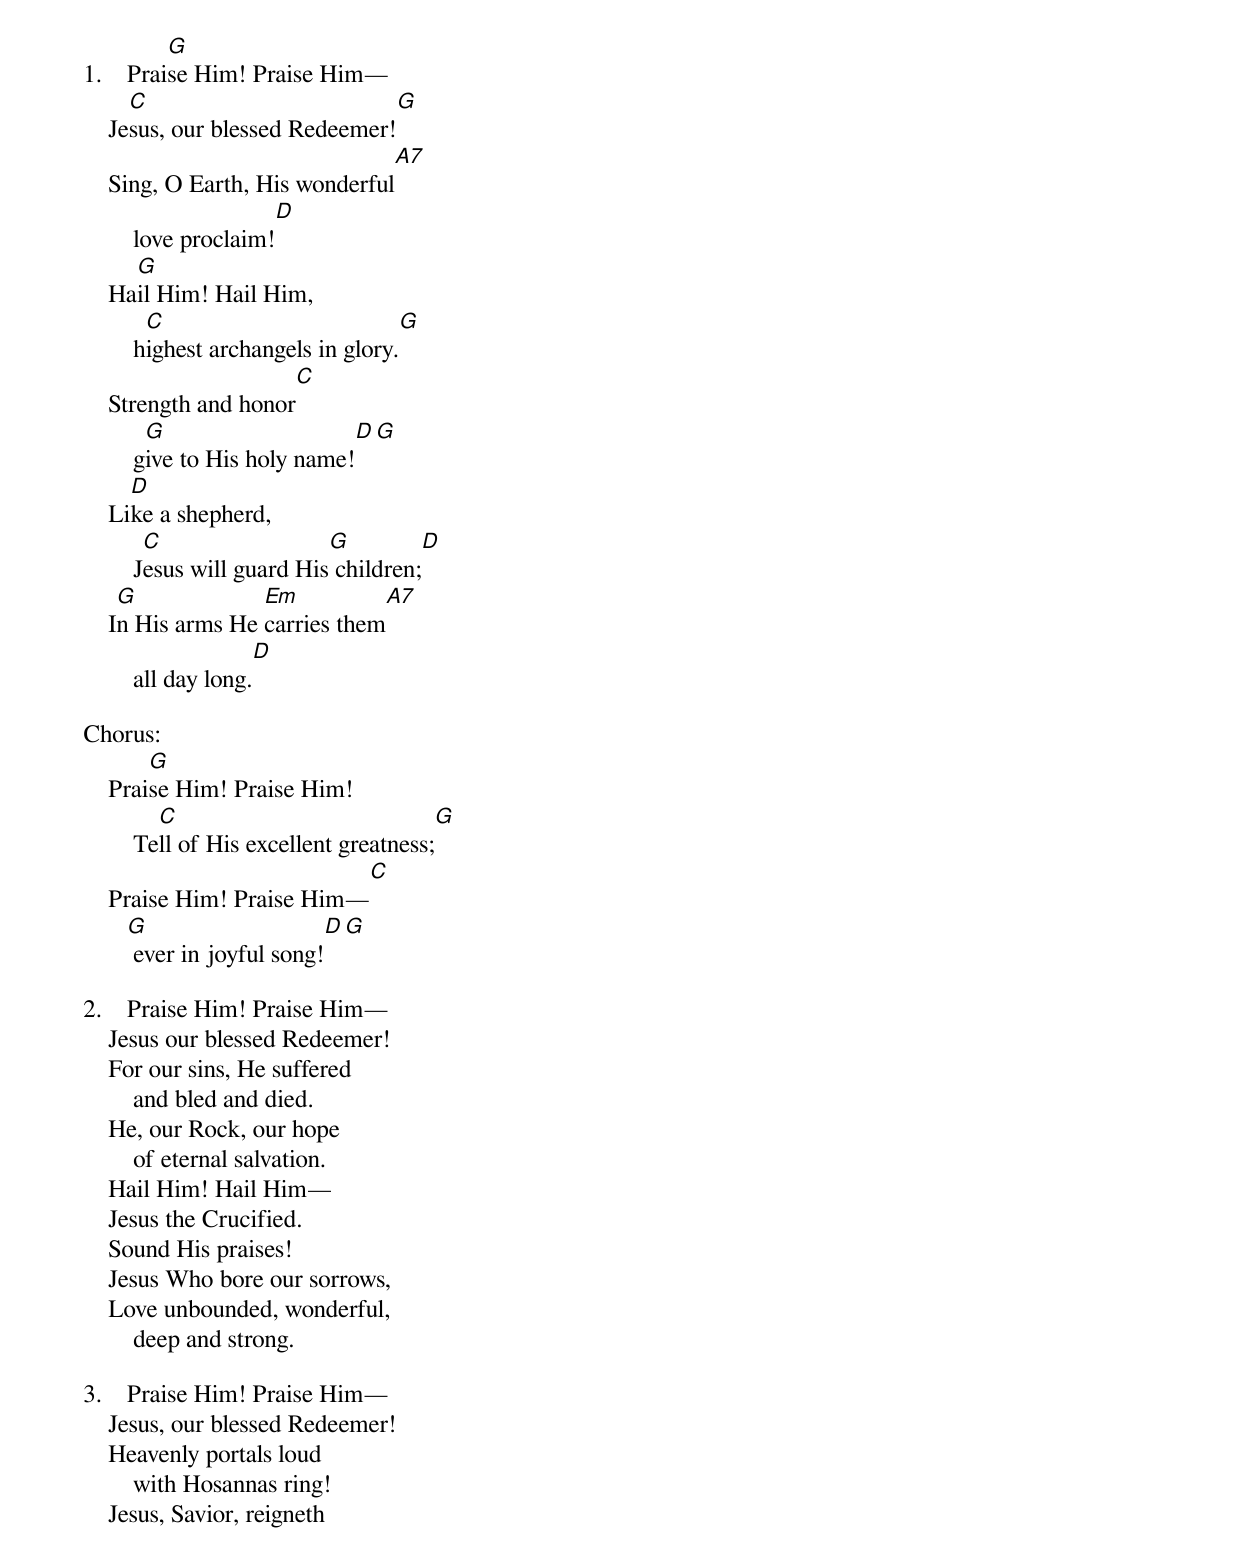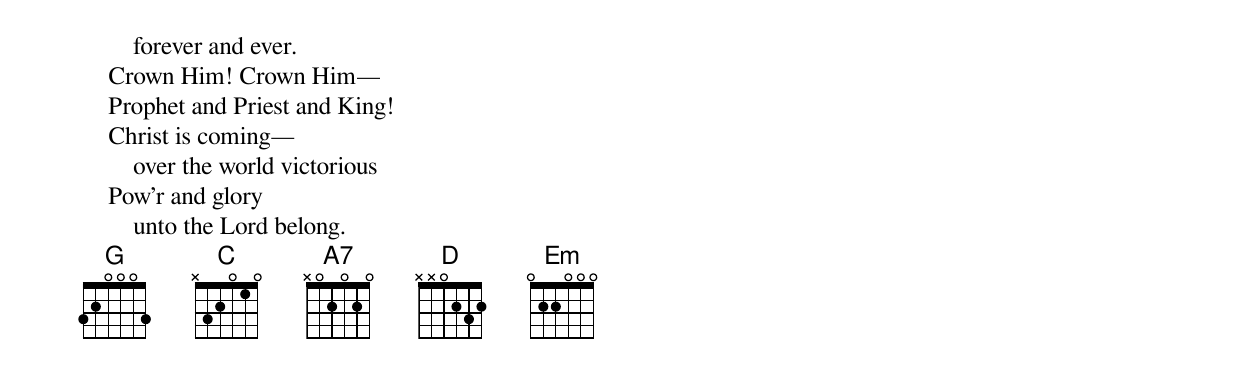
          G
1.    Praise Him! Praise Him—
      C                                        G
    Jesus, our blessed Redeemer!
                                              A7
    Sing, O Earth, His wonderful
                          D
        love proclaim!
      G
    Hail Him! Hail Him,
         C                                          G
        highest archangels in glory.
                                  C
    Strength and honor
         G                    D         G
        give to His holy name!
      D
    Like a shepherd,
         C                  G                          D
        Jesus will guard His children;
     G             Em             A7
    In His arms He carries them
                        D
        all day long.

Chorus:
        G
    Praise Him! Praise Him!
          C                                        G
        Tell of His excellent greatness;
                                  C
    Praise Him! Praise Him—
       G                    D    G
        ever in joyful song!

2.    Praise Him! Praise Him—
    Jesus our blessed Redeemer!
    For our sins, He suffered
        and bled and died.
    He, our Rock, our hope
        of eternal salvation.
    Hail Him! Hail Him—
    Jesus the Crucified.
    Sound His praises!
    Jesus Who bore our sorrows,
    Love unbounded, wonderful,
        deep and strong.

3.    Praise Him! Praise Him—
    Jesus, our blessed Redeemer!
    Heavenly portals loud
        with Hosannas ring!
    Jesus, Savior, reigneth
        forever and ever.
    Crown Him! Crown Him—
    Prophet and Priest and King!
    Christ is coming—
        over the world victorious
    Pow’r and glory
        unto the Lord belong.
